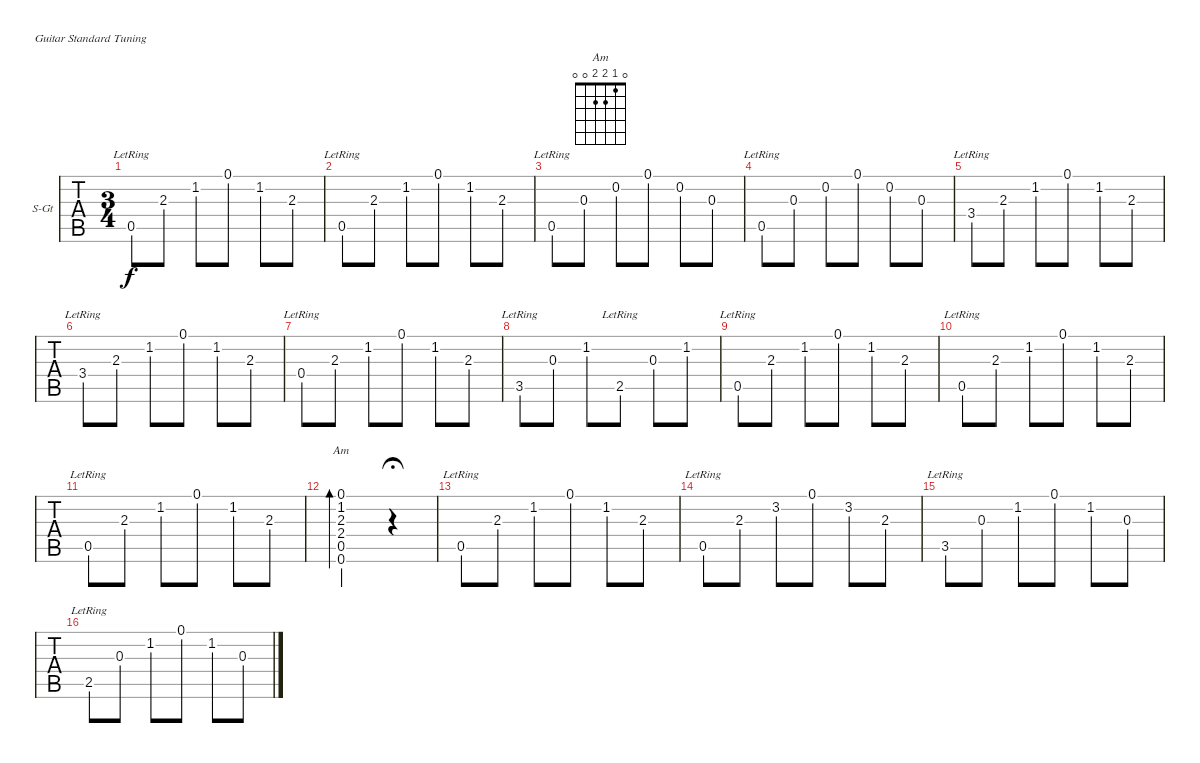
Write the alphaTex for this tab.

\bracketExtendMode groupsimilarinstruments
\firstSystemTrackNameOrientation horizontal
\otherSystemsTrackNameOrientation horizontal
\track ("Guitar I" "S-Gt") {instrument acousticguitarsteel}
\staff {tabs}
\tuning (E4 B3 G3 D3 A2 E2)
\chord ("Am" 0 1 2 2 0 0)
\ts (3 4)
\tempo (111 hide)
\clef g2
\ks c
0.5{lr}.8{dy f} 2.3.8 1.2.8 0.1.8 1.2.8 2.3.8 |
0.5{lr}.8 2.3.8 1.2.8 0.1.8 1.2.8 2.3.8 |
0.5{lr}.8 0.3.8 0.2.8 0.1.8 0.2.8 0.3.8 |
0.5{lr}.8 0.3.8 0.2.8 0.1.8 0.2.8 0.3.8 |
3.4{lr}.8 2.3.8 1.2.8 0.1.8 1.2.8 2.3.8 |
3.4{lr}.8 2.3.8 1.2.8 0.1.8 1.2.8 2.3.8 |
0.4{lr}.8 2.3.8 1.2.8 0.1.8 1.2.8 2.3.8 |
3.5{lr}.8 0.3.8 1.2.8 2.5{lr}.8 0.3.8 1.2.8 |
0.5{lr}.8 2.3.8 1.2.8 0.1.8 1.2.8 2.3.8 |
0.5{lr}.8 2.3.8 1.2.8 0.1.8 1.2.8 2.3.8 |
0.5{lr}.8 2.3.8 1.2.8 0.1.8 1.2.8 2.3.8 |
(0.1 1.2 2.3 2.4 0.5 0.6).2{bd 30 ch "Am"} r.4{fermata (medium 0.27)} |
0.5{lr}.8 2.3.8 1.2.8 0.1.8 1.2.8 2.3.8 |
0.5{lr}.8 2.3.8 3.2.8 0.1.8 3.2.8 2.3.8 |
3.5{lr}.8 0.3.8 1.2.8 0.1.8 1.2.8 0.3.8 |
2.5{lr}.8 0.3.8 1.2.8 0.1.8 1.2.8 0.3.8
